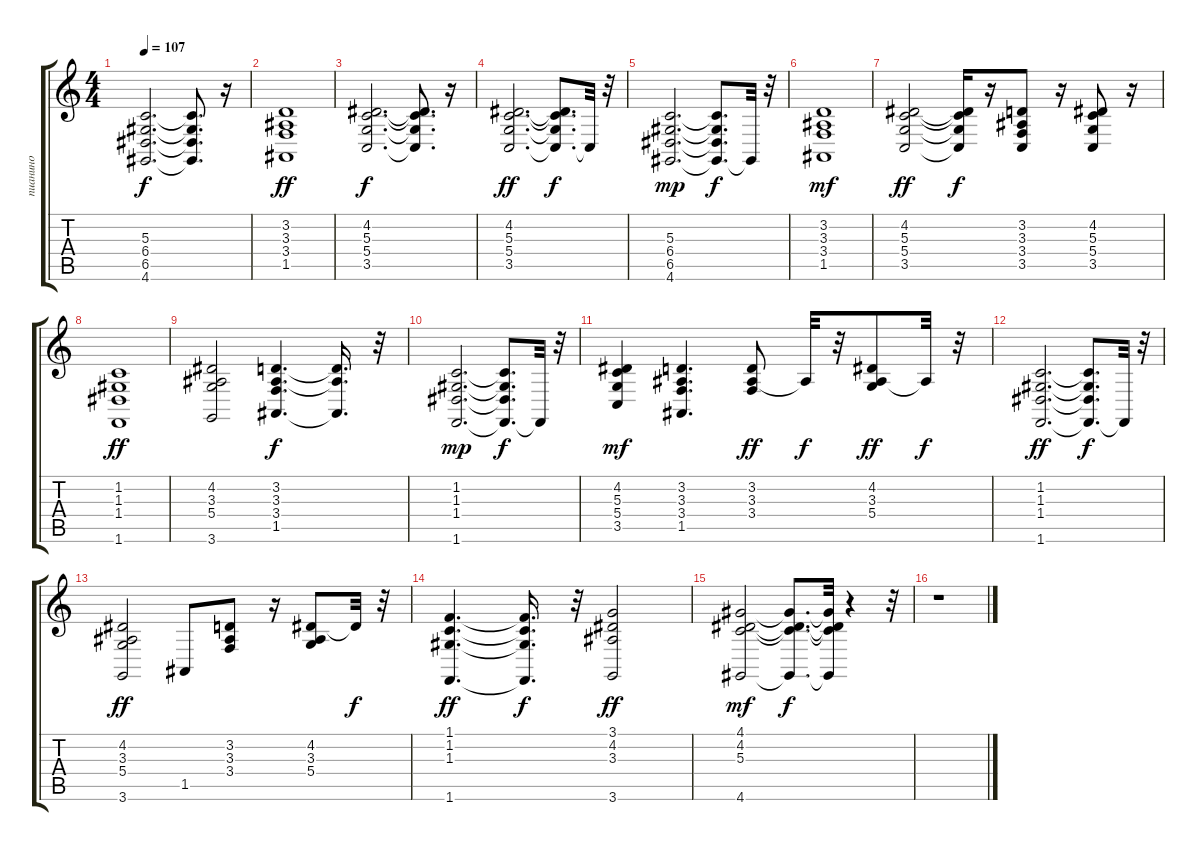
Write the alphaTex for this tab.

\track ("пианино" "пианино") {instrument electricgrandpiano}
\staff {score tabs}
\tuning (E4 B3 G3 D3 A2 E2) {hide}
\ts (4 4)
\tempo 107
\clef g2
\ks c
(5.3 6.4 6.5 4.6).2{d dy f} (5.3{t} 6.4{t} 6.5{t} 4.6{t}).8{d} r.16 |
(3.2 3.3 3.4 1.5).1{dy ff} |
(4.2 5.3 5.4 3.5).2{d dy f} (4.2{t} 5.3{t} 5.4{t} 3.5{t}).8{d} r.16 |
(4.2 5.3 5.4 3.5).2{d dy ff} (4.2{t} 5.3{t} 5.4{t} 3.5{t}).8{d dy f} 3.5{t}.32 r.32 |
(5.3 6.4 6.5 4.6).2{d dy mp} (5.3{t} 6.4{t} 6.5{t} 4.6{t}).8{d dy f} 4.6{t}.32 r.32 |
(3.2 3.3 3.4 1.5).1{dy mf} |
(4.2 5.3 5.4 3.5).2{dy ff} (4.2{t} 5.3{t} 5.4{t} 3.5{t}).16{dy f} r.16 (3.2 3.3 3.4 3.5).8 r.16 (4.2 5.3 5.4 3.5).8 r.16 |
(1.2 1.3 1.4 1.6).1{dy ff} |
(4.2 3.3 5.4 3.6).2 (3.2 3.3 3.4 1.5).4{d dy f} (3.2{t} 3.3{t} 1.5{t}).16{d} r.32 |
(1.2 1.3 1.4 1.6).2{d dy mp} (1.2{t} 1.3{t} 1.4{t} 1.6{t}).8{d dy f} 1.6{t}.32 r.32 |
(4.2 5.3 5.4 3.5).4{dy mf} (3.2 3.3 3.4 1.5).4{d} (3.2 3.3 3.4).8{dy ff} 3.3{t}.32{dy f} r.32 (4.2 3.3 5.4).8{dy ff} 3.3{t}.32{dy f} r.32 |
(1.2 1.3 1.4 1.6).2{d dy ff} (1.2{t} 1.3{t} 1.4{t} 1.6{t}).8{d dy f} 1.6{t}.32 r.32 |
(4.2 3.3 5.4 3.6).2{dy ff} 1.5.8 (3.2 3.3 3.4).8 r.16 (4.2 3.3 5.4).8 4.2{t}.32{dy f} r.32 |
(1.1 1.2 1.3 1.6).4{d dy ff} (1.1{t} 1.2{t} 1.3{t} 1.6{t}).16{d dy f} r.32 (3.1 4.2 3.3 3.6).2{dy ff} |
(4.1 4.2 5.3 4.6).2{dy mf} (4.1{t} 4.2{t} 5.3{t} 4.6{t}).8{d dy f} (4.1{t} 4.2{t} 5.3{t} 4.6{t}).32 r.4 r.32 |
r.1
